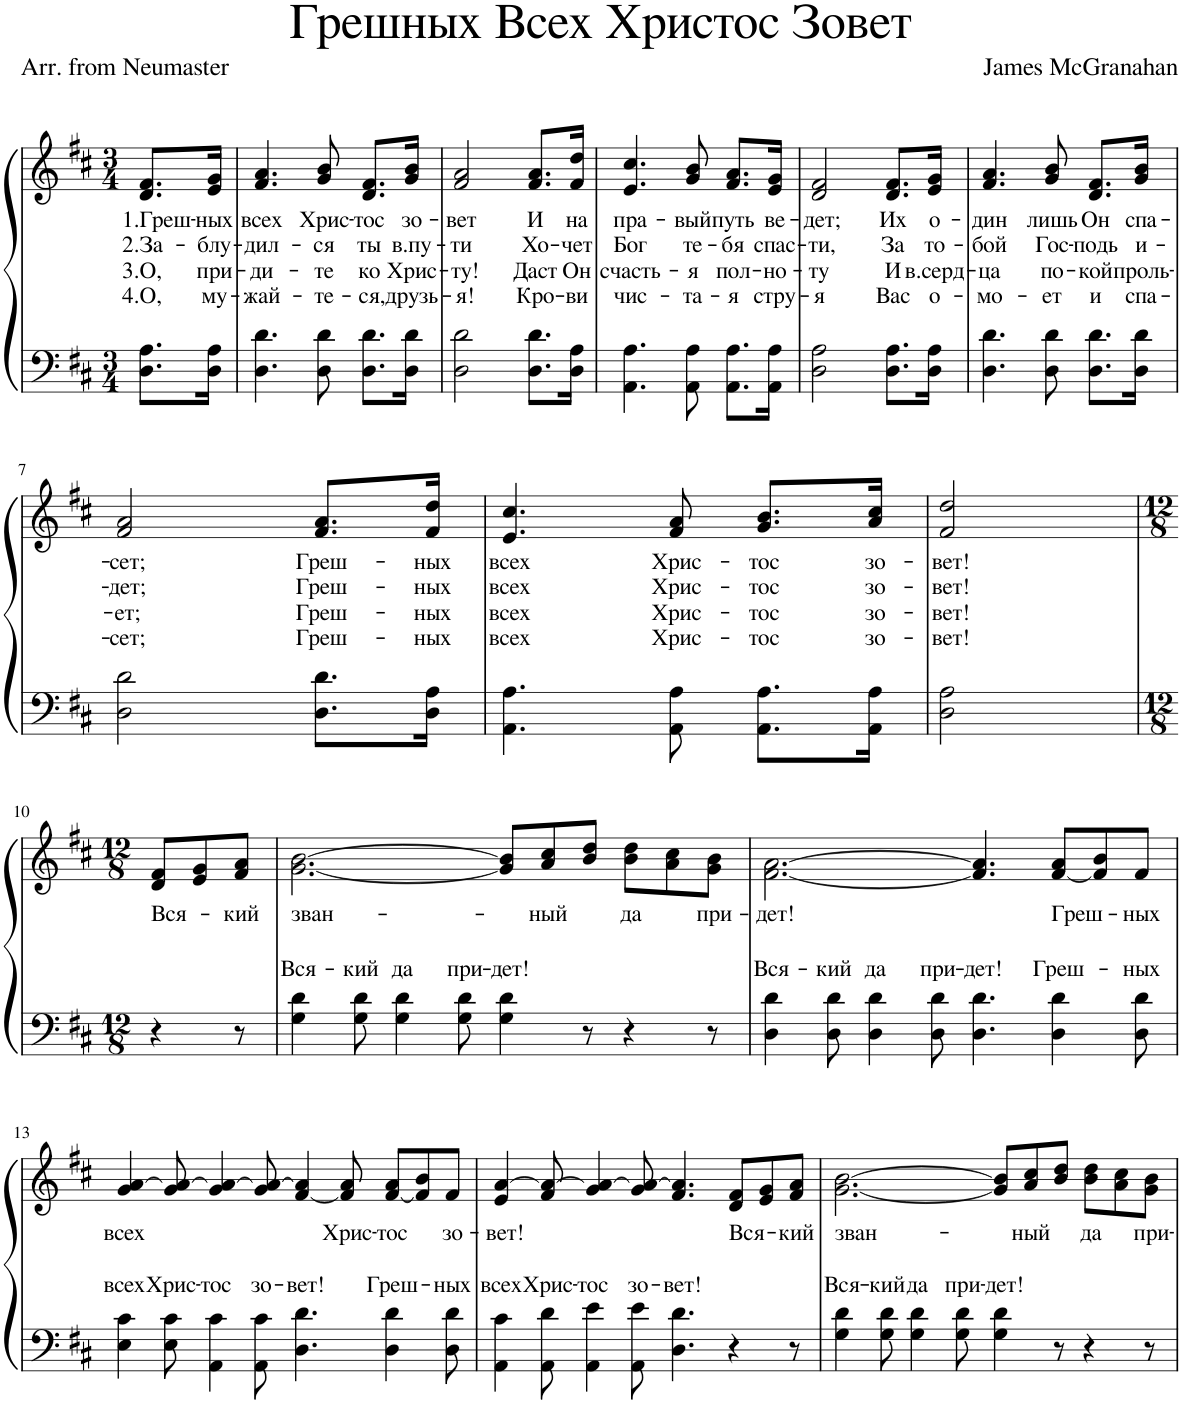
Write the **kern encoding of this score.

**kern	**text	**kern	**text	**text	**text	**text
*part1	*part1	*part1	*part1	*part1	*part1	*part1
*staff2	*staff2	*staff1	*staff1	*staff1	*staff1	*staff1
*I"Piano	*	*	*	*	*	*
*I'Pno.	*	*	*	*	*	*
*clefF4	*	*clefG2	*	*	*	*
*k[f#c#]	*	*k[f#c#]	*	*	*	*
*M3/4	*	*M3/4	*	*	*	*
=1	=1	=1	=1	=1	=1	=1
!	!	!	!LO:LY:b	!LO:LY:b	!LO:LY:b	!LO:LY:b
8.D\ 8.A\L	.	8.d/ 8.f#/L	1.Греш-	2.За-	3.О,	4.О,
!	!	!	!LO:LY:b	!LO:LY:b	!LO:LY:b	!LO:LY:b
16D\ 16A\Jk	.	16e/ 16g/Jk	-ных	-блу-	при-	му-
=2	=2	=2	=2	=2	=2	=2
!	!	!	!LO:LY:b	!LO:LY:b	!LO:LY:b	!LO:LY:b
4.D\ 4.d\	.	4.f#/ 4.a/	всех	-дил-	-ди-	-жай-
!	!	!	!LO:LY:b	!LO:LY:b	!LO:LY:b	!LO:LY:b
8D\ 8d\	.	8g/ 8b/	Хрис-	-ся	-те	-те-
!	!	!	!LO:LY:b	!LO:LY:b	!LO:LY:b	!LO:LY:b
8.D\ 8.d\L	.	8.d/ 8.f#/L	-тос	ты	ко	-ся,
!	!	!	!LO:LY:b	!LO:LY:b	!LO:LY:b	!LO:LY:b
16D\ 16d\Jk	.	16g/ 16b/Jk	зо-	в.пу-	Хрис-	друзь-
=3	=3	=3	=3	=3	=3	=3
!	!	!	!LO:LY:b	!LO:LY:b	!LO:LY:b	!LO:LY:b
2D\ 2d\	.	2f#/ 2a/	-вет	-ти	-ту!	-я!
!	!	!	!LO:LY:b	!LO:LY:b	!LO:LY:b	!LO:LY:b
8.D\ 8.d\L	.	8.f#/ 8.a/L	И	Хо-	Даст	Кро-
!	!	!	!LO:LY:b	!LO:LY:b	!LO:LY:b	!LO:LY:b
16D\ 16A\Jk	.	16f#/ 16dd/Jk	на	-чет	Он	-ви
=4	=4	=4	=4	=4	=4	=4
!	!	!	!LO:LY:b	!LO:LY:b	!LO:LY:b	!LO:LY:b
4.AA\ 4.A\	.	4.e/ 4.cc#/	пра-	Бог	счасть-	чис-
!	!	!	!LO:LY:b	!LO:LY:b	!LO:LY:b	!LO:LY:b
8AA\ 8A\	.	8g/ 8b/	-вый	те-	-я	-та-
!	!	!	!LO:LY:b	!LO:LY:b	!LO:LY:b	!LO:LY:b
8.AA\ 8.A\L	.	8.f#/ 8.a/L	путь	-бя	пол-	-я
!	!	!	!LO:LY:b	!LO:LY:b	!LO:LY:b	!LO:LY:b
16AA\ 16A\Jk	.	16e/ 16g/Jk	ве-	спас-	-но-	стру-
=5	=5	=5	=5	=5	=5	=5
!	!	!	!LO:LY:b	!LO:LY:b	!LO:LY:b	!LO:LY:b
2D\ 2A\	.	2d/ 2f#/	-дет;	-ти,	-ту	-я
!	!	!	!LO:LY:b	!LO:LY:b	!LO:LY:b	!LO:LY:b
8.D\ 8.A\L	.	8.d/ 8.f#/L	Их	За	И	Вас
!	!	!	!LO:LY:b	!LO:LY:b	!LO:LY:b	!LO:LY:b
16D\ 16A\Jk	.	16e/ 16g/Jk	о-	то-	в.серд-	о-
=6	=6	=6	=6	=6	=6	=6
!	!	!	!LO:LY:b	!LO:LY:b	!LO:LY:b	!LO:LY:b
4.D\ 4.d\	.	4.f#/ 4.a/	-дин	-бой	-ца	-мо-
!	!	!	!LO:LY:b	!LO:LY:b	!LO:LY:b	!LO:LY:b
8D\ 8d\	.	8g/ 8b/	лишь	Гос-	по-	-ет
!	!	!	!LO:LY:b	!LO:LY:b	!LO:LY:b	!LO:LY:b
8.D\ 8.d\L	.	8.d/ 8.f#/L	Он	-подь	-кой	и
!	!	!	!LO:LY:b	!LO:LY:b	!LO:LY:b	!LO:LY:b
16D\ 16d\Jk	.	16g/ 16b/Jk	спа-	и-	проль-	спа-
!!LO:LB:g=z
=7	=7	=7	=7	=7	=7	=7
!	!	!	!LO:LY:b	!LO:LY:b	!LO:LY:b	!LO:LY:b
2D\ 2d\	.	2f#/ 2a/	-сет;	-дет;	-ет;	-сет;
!	!	!	!LO:LY:b	!LO:LY:b	!LO:LY:b	!LO:LY:b
8.D\ 8.d\L	.	8.f#/ 8.a/L	Греш-	Греш-	Греш-	Греш-
!	!	!	!LO:LY:b	!LO:LY:b	!LO:LY:b	!LO:LY:b
16D\ 16A\Jk	.	16f#/ 16dd/Jk	-ных	-ных	-ных	-ных
=8	=8	=8	=8	=8	=8	=8
!	!	!	!LO:LY:b	!LO:LY:b	!LO:LY:b	!LO:LY:b
4.AA\ 4.A\	.	4.e/ 4.cc#/	всех	всех	всех	всех
!	!	!	!LO:LY:b	!LO:LY:b	!LO:LY:b	!LO:LY:b
8AA\ 8A\	.	8f#/ 8a/	Хрис-	Хрис-	Хрис-	Хрис-
!	!	!	!LO:LY:b	!LO:LY:b	!LO:LY:b	!LO:LY:b
8.AA\ 8.A\L	.	8.g/ 8.b/L	-тос	-тос	-тос	-тос
!	!	!	!LO:LY:b	!LO:LY:b	!LO:LY:b	!LO:LY:b
16AA\ 16A\Jk	.	16a/ 16cc#/Jk	зо-	зо-	зо-	зо-
=9	=9	=9	=9	=9	=9	=9
!	!	!	!LO:LY:b	!LO:LY:b	!LO:LY:b	!LO:LY:b
2D\ 2A\	.	2f#/ 2dd/	-вет!	-вет!	-вет!	-вет!
!!LO:LB:g=z
=10	=10	=10	=10	=10	=10	=10
*M12/8	*	*M12/8	*	*	*	*
!	!	!	!LO:LY:b	!	!	!
4r	.	8d/ 8f#/L	Вся-	.	.	.
.	.	8e/ 8g/	.	.	.	.
!	!	!	!LO:LY:b	!	!	!
8r	.	8f#/ 8a/J	-кий	.	.	.
=11	=11	=11	=11	=11	=11	=11
!	!LO:LY:a	!	!LO:LY:b	!	!	!
4G\ 4d\	Вся-	[2.g\ [2.b\	зван-	.	.	.
!	!LO:LY:a	!	!	!	!	!
8G\ 8d\	-кий	.	.	.	.	.
!	!LO:LY:a	!	!	!	!	!
4G\ 4d\	да	.	.	.	.	.
!	!LO:LY:a	!	!	!	!	!
8G\ 8d\	при-	.	.	.	.	.
!	!LO:LY:a	!	!	!	!	!
4G\ 4d\	-дет!	8g/] 8b/]L	.	.	.	.
!	!	!	!LO:LY:b	!	!	!
.	.	8a/ 8cc#/	ный	.	.	.
8r	.	8b/ 8dd/J	.	.	.	.
!	!	!	!LO:LY:b	!	!	!
4r	.	8b\ 8dd\L	да	.	.	.
.	.	8a\ 8cc#\	.	.	.	.
!	!	!	!LO:LY:b	!	!	!
8r	.	8g\ 8b\J	при-	.	.	.
=12	=12	=12	=12	=12	=12	=12
!	!LO:LY:a	!	!LO:LY:b	!	!	!
4D\ 4d\	Вся-	[2.f#\ [2.a\	-дет!	.	.	.
!	!LO:LY:a	!	!	!	!	!
8D\ 8d\	-кий	.	.	.	.	.
!	!LO:LY:a	!	!	!	!	!
4D\ 4d\	да	.	.	.	.	.
!	!LO:LY:a	!	!	!	!	!
8D\ 8d\	при-	.	.	.	.	.
!	!LO:LY:a	!	!	!	!	!
4.D\ 4.d\	-дет!	4.f#/] 4.a/]	.	.	.	.
!	!LO:LY:a	!	!LO:LY:b	!	!	!
4D\ 4d\	Греш-	[8f#/ 8a/L	Греш-	.	.	.
.	.	8f#/] 8b/	.	.	.	.
!	!LO:LY:a	!	!LO:LY:b	!	!	!
8D\ 8d\	-ных	8f#/J	-ных	.	.	.
!!LO:LB:g=z
=13	=13	=13	=13	=13	=13	=13
!	!LO:LY:a	!	!LO:LY:b	!	!	!
4E\ 4c#\	всех	4g/ [4a/	всех	.	.	.
!	!LO:LY:a	!	!	!	!	!
8E\ 8c#\	Хрис-	8g/ 8a/_	.	.	.	.
!	!LO:LY:a	!	!	!	!	!
4AA\ 4c#\	-тос	4g/ 4a/_	.	.	.	.
!	!LO:LY:a	!	!	!	!	!
8AA\ 8c#\	зо-	8g/ 8a/_	.	.	.	.
!	!LO:LY:a	!	!	!	!	!
4.D\ 4.d\	-вет!	[4f#/ 4a/]	.	.	.	.
!	!	!	!LO:LY:b	!	!	!
.	.	8f#/] 8a/	Хрис-	.	.	.
!	!LO:LY:a	!	!LO:LY:b	!	!	!
4D\ 4d\	Греш-	[8f#/ 8a/L	-тос	.	.	.
.	.	8f#/] 8b/	.	.	.	.
!	!LO:LY:a	!	!LO:LY:b	!	!	!
8D\ 8d\	-ных	8f#/J	зо-	.	.	.
=14	=14	=14	=14	=14	=14	=14
!	!LO:LY:a	!	!LO:LY:b	!	!	!
4AA\ 4c#\	всех	4e/ [4a/	-вет!	.	.	.
!	!LO:LY:a	!	!	!	!	!
8AA\ 8d\	Хрис-	8f#/ 8a/_	.	.	.	.
!	!LO:LY:a	!	!	!	!	!
4AA\ 4e\	-тос	4g/ 4a/_	.	.	.	.
!	!LO:LY:a	!	!	!	!	!
8AA\ 8e\	зо-	8g/ 8a/_	.	.	.	.
!	!LO:LY:a	!	!	!	!	!
4.D\ 4.d\	-вет!	4.f#/ 4.a/]	.	.	.	.
!	!	!	!LO:LY:b	!	!	!
4r	.	8d/ 8f#/L	Вся-	.	.	.
.	.	8e/ 8g/	.	.	.	.
!	!	!	!LO:LY:b	!	!	!
8r	.	8f#/ 8a/J	-кий	.	.	.
=15	=15	=15	=15	=15	=15	=15
!	!LO:LY:a	!	!LO:LY:b	!	!	!
4G\ 4d\	Вся-	[2.g\ [2.b\	зван-	.	.	.
!	!LO:LY:a	!	!	!	!	!
8G\ 8d\	-кий	.	.	.	.	.
!	!LO:LY:a	!	!	!	!	!
4G\ 4d\	да	.	.	.	.	.
!	!LO:LY:a	!	!	!	!	!
8G\ 8d\	при-	.	.	.	.	.
!	!LO:LY:a	!	!	!	!	!
4G\ 4d\	-дет!	8g/] 8b/]L	.	.	.	.
!	!	!	!LO:LY:b	!	!	!
.	.	8a/ 8cc#/	-ный	.	.	.
8r	.	8b/ 8dd/J	.	.	.	.
!	!	!	!LO:LY:b	!	!	!
4r	.	8b\ 8dd\L	да	.	.	.
.	.	8a\ 8cc#\	.	.	.	.
!	!	!	!LO:LY:b	!	!	!
8r	.	8g\ 8b\J	при-	.	.	.
=	=	=	=	=	=	=
*-	*-	*-	*-	*-	*-	*-
